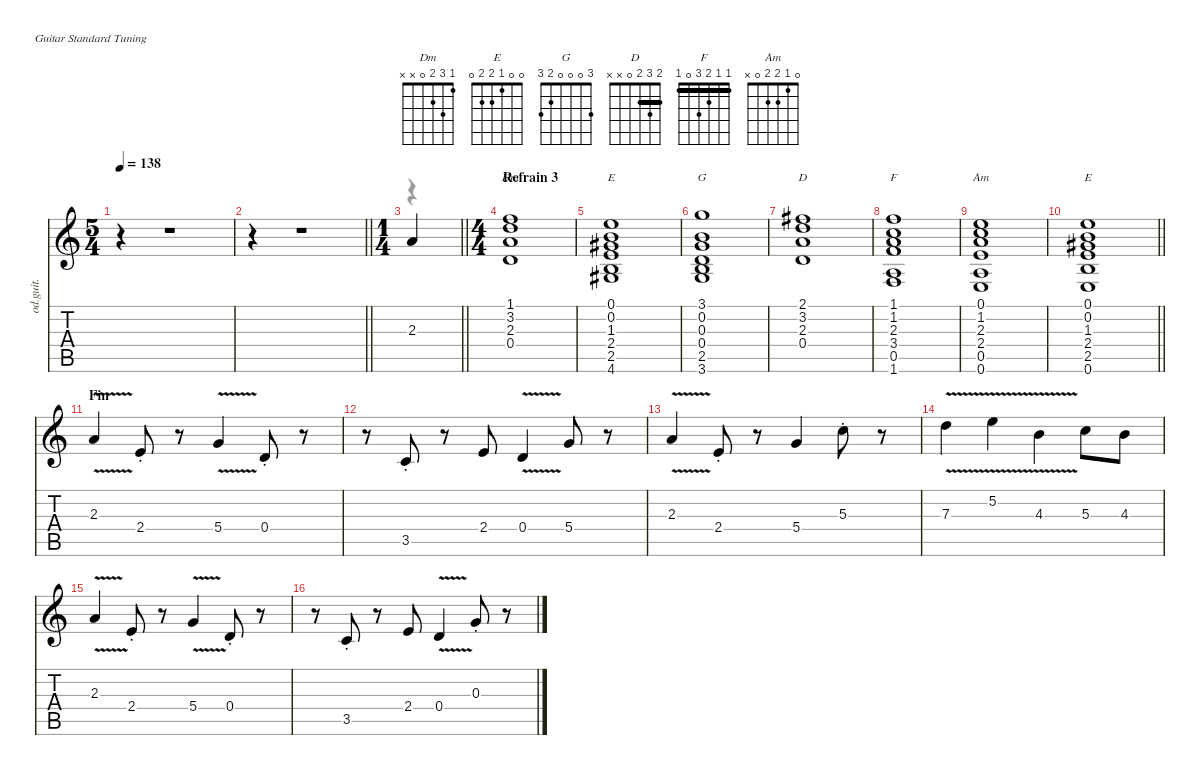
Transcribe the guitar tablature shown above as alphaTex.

\defaultSystemsLayout 4
\hideDynamics
\bracketExtendMode nobrackets
\track ("Hichem" "od.guit.") {instrument overdrivenguitar}
\staff {score tabs}
\tuning (E4 B3 G3 D3 A2 E2)
\chord ("Dm" 1 3 2 0 x x)
\chord ("E" 0 0 1 2 2 0)
\chord ("G" 3 0 0 0 2 3)
\chord ("D" 2 3 2 0 x x) {barre 2}
\chord ("F" 1 1 2 3 0 1) {barre 1}
\chord ("Am" 0 1 2 2 0 x)
\voice
\ts (5 4)
\tempo 138
\clef g2
\ks aminor
r.4{dy f} r.1 |
\barLineRight lightlight
r.4 r.1 |
\ts (1 4)
\beaming (8 2)
\barLineRight lightlight
2.3.4 |
\ts (4 4)
\beaming (8 2 2 2 2)
\section ("" "Refrain 3")
(1.1 3.2 2.3 0.4).1{ch "Dm" dy mp} |
(0.1 0.2 1.3{acc #} 2.4 2.5 4.6{acc #}).1{ch "E"} |
(3.1 0.2 0.3 0.4 2.5 3.6).1{ch "G"} |
(2.1{acc #} 3.2 2.3 0.4).1{ch "D"} |
(1.1 1.2 2.3 3.4 0.5 1.6).1{ch "F"} |
(0.1 1.2 2.3 2.4 0.5 0.6).1{ch "Am"} |
\barLineRight lightlight
(0.1 0.2 1.3{acc #} 2.4 2.5 0.6).1{ch "E"} |
\section ("" "Fin")
2.3{v}.4{dy f} 2.4{st}.8 r.8 5.4{v}.4 0.4{st}.8 r.8 |
r.8 3.5{st}.8 r.8 2.4.8 0.4{v}.4 5.4.8 r.8 |
2.3{v}.4 2.4{st}.8 r.8 5.4.4 5.3{st}.8 r.8 |
7.3{v}.4 5.2{v}.4 4.3{v}.4 5.3.8 4.3.8 |
2.3{v}.4 2.4{st}.8 r.8 5.4{v}.4 0.4{st}.8 r.8 |
r.8 3.5{st}.8 r.8 2.4.8 0.4{v}.4 0.3{st}.8 r.8
\voice
\clef g2
\ottava regular
\simile none
\ks aminor
|
\barLineRight lightlight
|
\barLineRight lightlight
r.4{dy mf} |
|
|
|
|
|
|
\barLineRight lightlight
|
|
|
|
|
|
